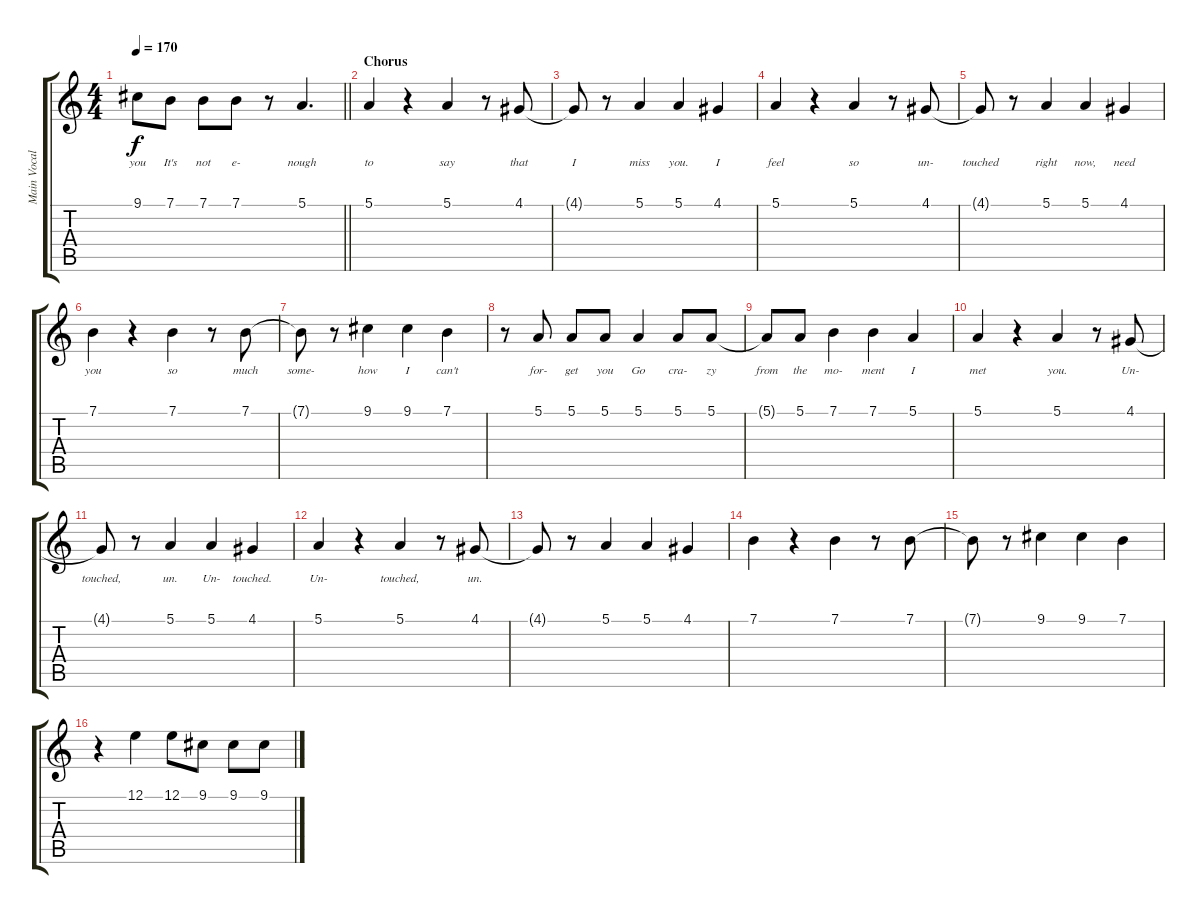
\track ("Main Vocals" "Main Vocal") {instrument lead6voice}
\staff {score tabs}
\tuning (E4 B3 G3 D3 A2 E2) {hide}
\ts (4 4)
\tempo 170
\clef g2
\barLineRight lightlight
\ks c
9.1.8{lyrics (0 "you") lyrics (1 "") lyrics (2 "") lyrics (3 "") lyrics (4 "") dy f} 7.1.8{lyrics (0 "It's") lyrics (1 "") lyrics (2 "") lyrics (3 "") lyrics (4 "")} 7.1.8{lyrics (0 "not") lyrics (1 "") lyrics (2 "") lyrics (3 "") lyrics (4 "")} 7.1.8{lyrics (0 "e-") lyrics (1 "") lyrics (2 "") lyrics (3 "") lyrics (4 "")} r.8 5.1.4{d lyrics (0 "nough") lyrics (1 "") lyrics (2 "") lyrics (3 "") lyrics (4 "")} |
\section ("" "Chorus")
5.1.4{lyrics (0 "to") lyrics (1 "") lyrics (2 "") lyrics (3 "") lyrics (4 "")} r.4 5.1.4{lyrics (0 "say") lyrics (1 "") lyrics (2 "") lyrics (3 "") lyrics (4 "")} r.8 4.1.8{lyrics (0 "that") lyrics (1 "") lyrics (2 "") lyrics (3 "") lyrics (4 "")} |
4.1{t}.8{lyrics (0 "I") lyrics (1 "") lyrics (2 "") lyrics (3 "") lyrics (4 "")} r.8 5.1.4{lyrics (0 "miss") lyrics (1 "") lyrics (2 "") lyrics (3 "") lyrics (4 "")} 5.1.4{lyrics (0 "you.") lyrics (1 "") lyrics (2 "") lyrics (3 "") lyrics (4 "")} 4.1.4{lyrics (0 "I") lyrics (1 "") lyrics (2 "") lyrics (3 "") lyrics (4 "")} |
5.1.4{lyrics (0 "feel") lyrics (1 "") lyrics (2 "") lyrics (3 "") lyrics (4 "")} r.4 5.1.4{lyrics (0 "so") lyrics (1 "") lyrics (2 "") lyrics (3 "") lyrics (4 "")} r.8 4.1.8{lyrics (0 "un-") lyrics (1 "") lyrics (2 "") lyrics (3 "") lyrics (4 "")} |
4.1{t}.8{lyrics (0 "touched") lyrics (1 "") lyrics (2 "") lyrics (3 "") lyrics (4 "")} r.8 5.1.4{lyrics (0 "right") lyrics (1 "") lyrics (2 "") lyrics (3 "") lyrics (4 "")} 5.1.4{lyrics (0 "now,") lyrics (1 "") lyrics (2 "") lyrics (3 "") lyrics (4 "")} 4.1.4{lyrics (0 "need") lyrics (1 "") lyrics (2 "") lyrics (3 "") lyrics (4 "")} |
7.1.4{lyrics (0 "you") lyrics (1 "") lyrics (2 "") lyrics (3 "") lyrics (4 "")} r.4 7.1.4{lyrics (0 "so") lyrics (1 "") lyrics (2 "") lyrics (3 "") lyrics (4 "")} r.8 7.1.8{lyrics (0 "much") lyrics (1 "") lyrics (2 "") lyrics (3 "") lyrics (4 "")} |
7.1{t}.8{lyrics (0 "some-") lyrics (1 "") lyrics (2 "") lyrics (3 "") lyrics (4 "")} r.8 9.1.4{lyrics (0 "how") lyrics (1 "") lyrics (2 "") lyrics (3 "") lyrics (4 "")} 9.1.4{lyrics (0 "I") lyrics (1 "") lyrics (2 "") lyrics (3 "") lyrics (4 "")} 7.1.4{lyrics (0 "can't") lyrics (1 "") lyrics (2 "") lyrics (3 "") lyrics (4 "")} |
r.8 5.1.8{lyrics (0 "for-") lyrics (1 "") lyrics (2 "") lyrics (3 "") lyrics (4 "")} 5.1.8{lyrics (0 "get") lyrics (1 "") lyrics (2 "") lyrics (3 "") lyrics (4 "")} 5.1.8{lyrics (0 "you") lyrics (1 "") lyrics (2 "") lyrics (3 "") lyrics (4 "")} 5.1.4{lyrics (0 "Go") lyrics (1 "") lyrics (2 "") lyrics (3 "") lyrics (4 "")} 5.1.8{lyrics (0 "cra-") lyrics (1 "") lyrics (2 "") lyrics (3 "") lyrics (4 "")} 5.1.8{lyrics (0 "zy") lyrics (1 "") lyrics (2 "") lyrics (3 "") lyrics (4 "")} |
5.1{t}.8{lyrics (0 "from") lyrics (1 "") lyrics (2 "") lyrics (3 "") lyrics (4 "")} 5.1.8{lyrics (0 "the") lyrics (1 "") lyrics (2 "") lyrics (3 "") lyrics (4 "")} 7.1.4{lyrics (0 "mo-") lyrics (1 "") lyrics (2 "") lyrics (3 "") lyrics (4 "")} 7.1.4{lyrics (0 "ment") lyrics (1 "") lyrics (2 "") lyrics (3 "") lyrics (4 "")} 5.1.4{lyrics (0 "I") lyrics (1 "") lyrics (2 "") lyrics (3 "") lyrics (4 "")} |
5.1.4{lyrics (0 "met") lyrics (1 "") lyrics (2 "") lyrics (3 "") lyrics (4 "")} r.4 5.1.4{lyrics (0 "you.") lyrics (1 "") lyrics (2 "") lyrics (3 "") lyrics (4 "")} r.8 4.1.8{lyrics (0 "Un-") lyrics (1 "") lyrics (2 "") lyrics (3 "") lyrics (4 "")} |
4.1{t}.8{lyrics (0 "touched,") lyrics (1 "") lyrics (2 "") lyrics (3 "") lyrics (4 "")} r.8 5.1.4{lyrics (0 "un.") lyrics (1 "") lyrics (2 "") lyrics (3 "") lyrics (4 "")} 5.1.4{lyrics (0 "Un-") lyrics (1 "") lyrics (2 "") lyrics (3 "") lyrics (4 "")} 4.1.4{lyrics (0 "touched.") lyrics (1 "") lyrics (2 "") lyrics (3 "") lyrics (4 "")} |
5.1.4{lyrics (0 "Un-") lyrics (1 "") lyrics (2 "") lyrics (3 "") lyrics (4 "")} r.4 5.1.4{lyrics (0 "touched,") lyrics (1 "") lyrics (2 "") lyrics (3 "") lyrics (4 "")} r.8 4.1.8{lyrics (0 "un.") lyrics (1 "") lyrics (2 "") lyrics (3 "") lyrics (4 "")} |
4.1{t}.8 r.8 5.1.4 5.1.4 4.1.4 |
7.1.4 r.4 7.1.4 r.8 7.1.8 |
7.1{t}.8 r.8 9.1.4 9.1.4 7.1.4 |
r.4 12.1.4 12.1.8 9.1.8 9.1.8 9.1.8
